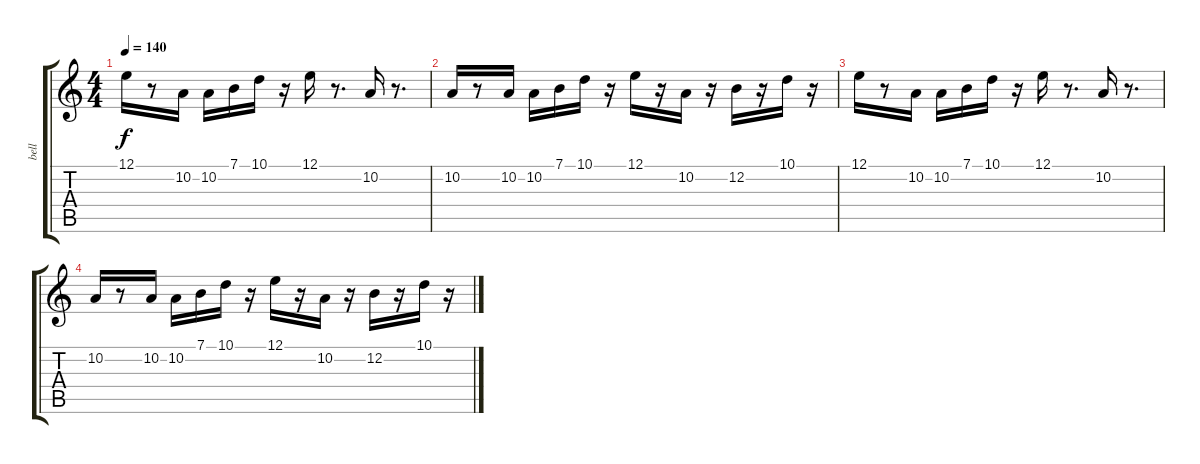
\track ("bell" "bell") {instrument celesta}
\staff {score tabs}
\tuning (E4 B3 G3 D3 A2 E2) {hide}
\ts (4 4)
\tempo 140
\clef g2
\ks c
12.1.16{dy f volume 8} r.8 10.2.16{volume 7} 10.2.16{volume 7} 7.1.16{volume 7} 10.1.16{volume 7} r.16 12.1.16{volume 7} r.8{d} 10.2.16{volume 6} r.8{d} |
10.2.16{volume 6} r.8 10.2.16{volume 5} 10.2.16{volume 5} 7.1.16{volume 5} 10.1.16{volume 5} r.16 12.1.16{volume 5} r.16 10.2.16{volume 4} r.16 12.2.16{volume 4} r.16 10.1.16{volume 4} r.16 |
12.1.16{volume 4} r.8 10.2.16{volume 4} 10.2.16{volume 3} 7.1.16{volume 3} 10.1.16{volume 3} r.16 12.1.16{volume 3} r.8{d} 10.2.16{volume 2} r.8{d} |
10.2.16{volume 2} r.8 10.2.16{volume 2} 10.2.16{volume 2} 7.1.16{volume 1} 10.1.16{volume 1} r.16 12.1.16{volume 1} r.16 10.2.16{volume 1} r.16 12.2.16{volume 0} r.16 10.1.16{volume 0} r.16
